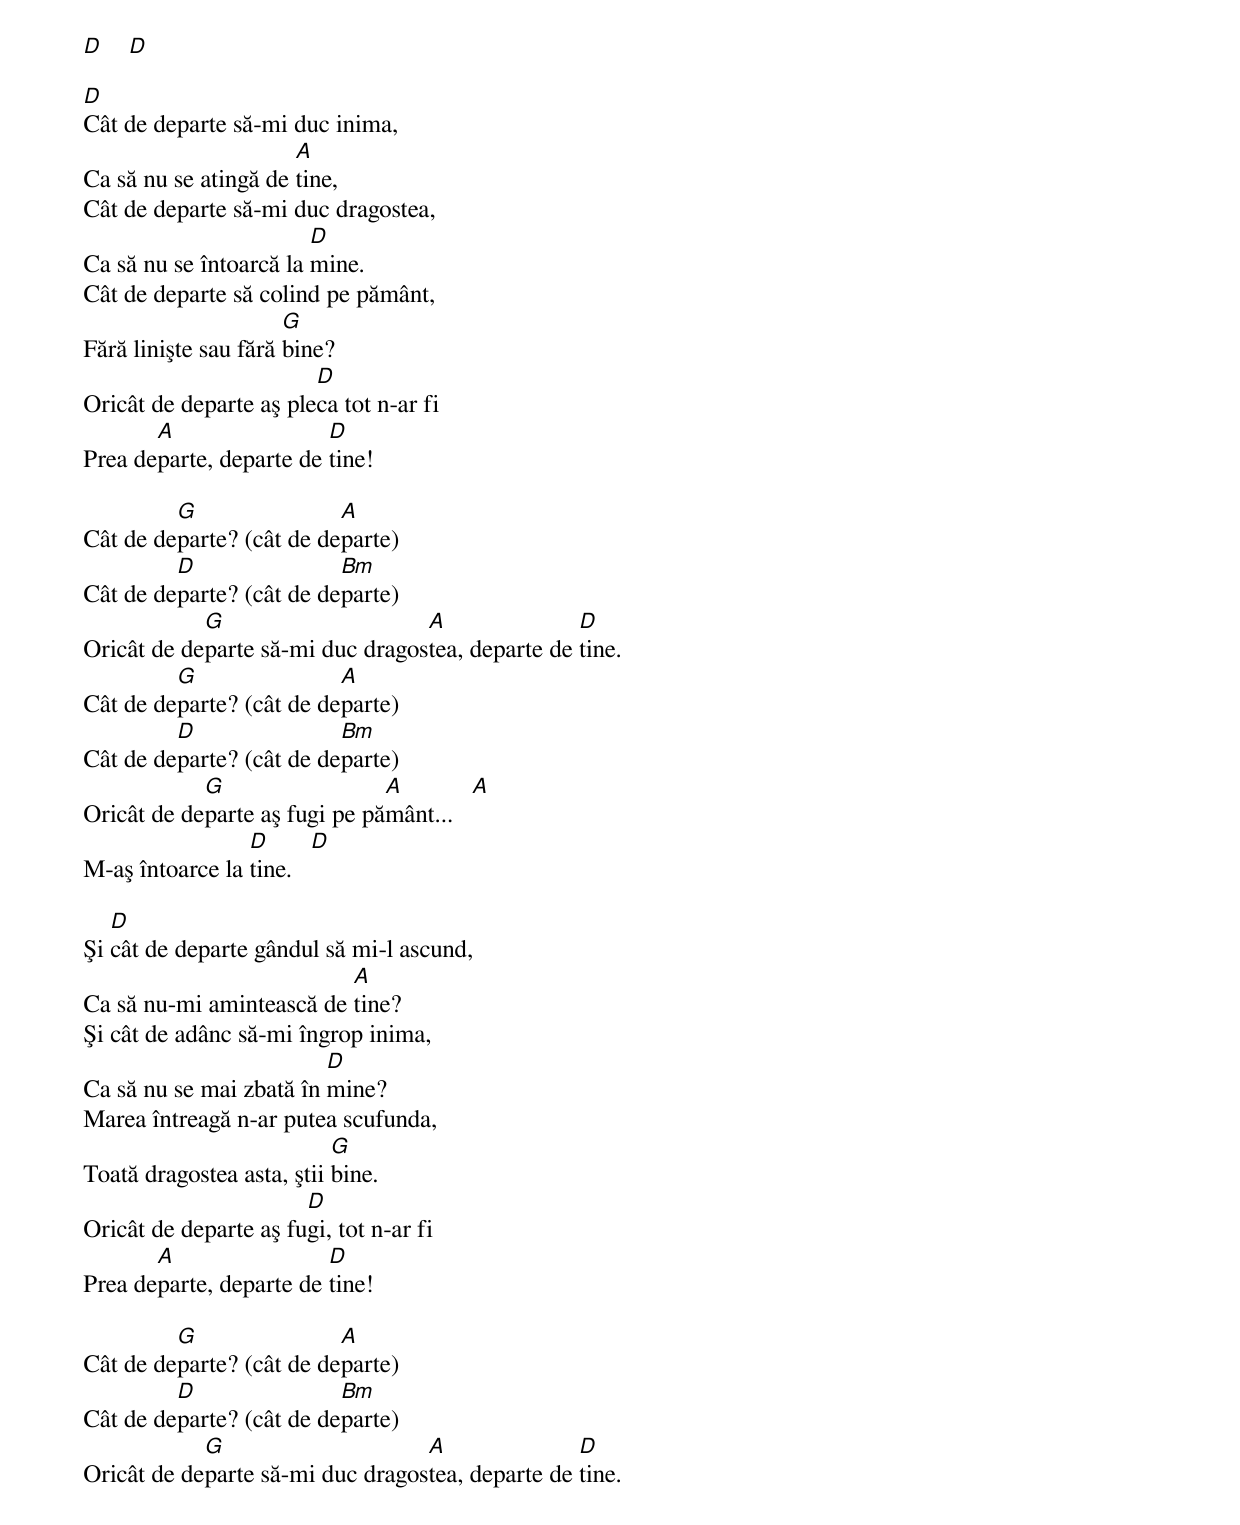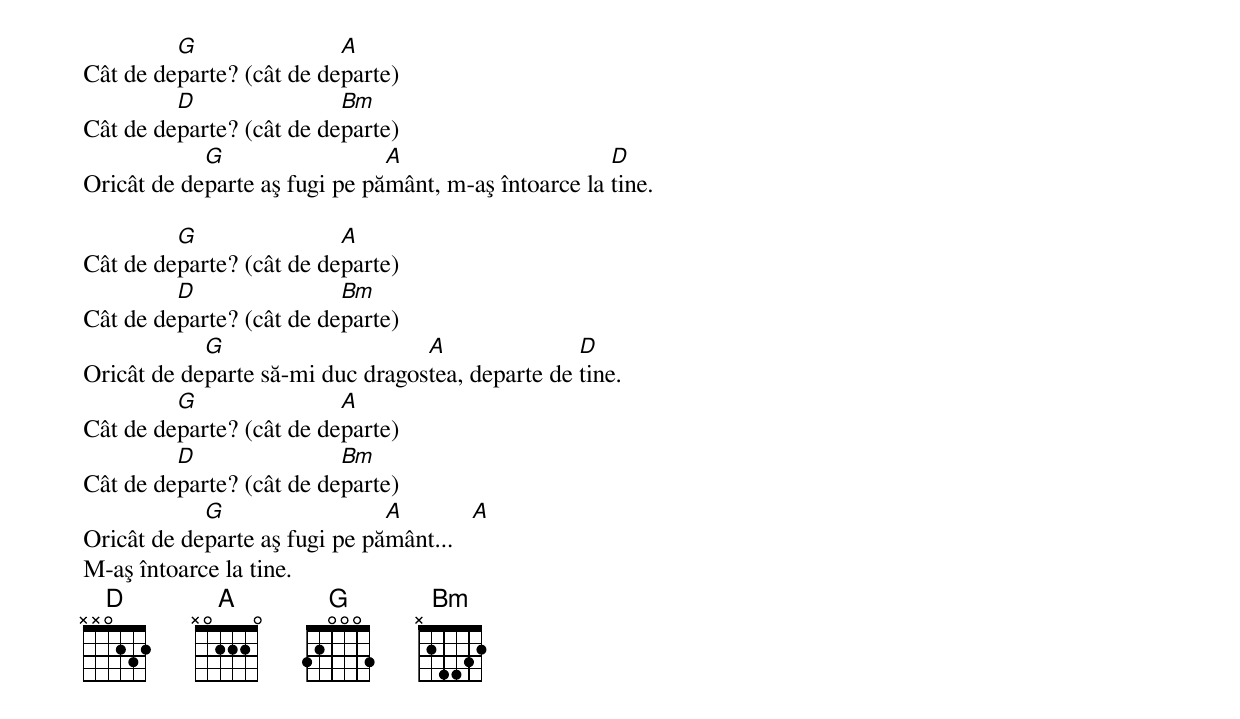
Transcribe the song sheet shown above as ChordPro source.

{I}
[D]    [D]

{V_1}
[D]Cât de departe să-mi duc inima,
Ca să nu se atingă de [A]tine,
Cât de departe să-mi duc dragostea,
Ca să nu se întoarcă la [D]mine.
Cât de departe să colind pe pământ,
Fără linişte sau fără [G]bine?
Oricât de departe aş ple[D]ca tot n-ar fi
Prea de[A]parte, departe de [D]tine!

{C}
Cât de de[G]parte? (cât de de[A]parte)
Cât de de[D]parte? (cât de de[Bm]parte)
Oricât de de[G]parte să-mi duc dragos[A]tea, departe de [D]tine.
Cât de de[G]parte? (cât de de[A]parte)
Cât de de[D]parte? (cât de de[Bm]parte)
Oricât de de[G]parte aş fugi pe pă[A]mânt...   [A]
M-aş întoarce la [D]tine.   [D]

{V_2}
Şi [D]cât de departe gândul să mi-l ascund,
Ca să nu-mi amintească de [A]tine?
Şi cât de adânc să-mi îngrop inima,
Ca să nu se mai zbată în [D]mine?
Marea întreagă n-ar putea scufunda,
Toată dragostea asta, ştii [G]bine.
Oricât de departe aş fu[D]gi, tot n-ar fi
Prea de[A]parte, departe de [D]tine!

{C}
Cât de de[G]parte? (cât de de[A]parte)
Cât de de[D]parte? (cât de de[Bm]parte)
Oricât de de[G]parte să-mi duc dragos[A]tea, departe de [D]tine.
Cât de de[G]parte? (cât de de[A]parte)
Cât de de[D]parte? (cât de de[Bm]parte)
Oricât de de[G]parte aş fugi pe pă[A]mânt, m-aş întoarce la [D]tine.

{C}
Cât de de[G]parte? (cât de de[A]parte)
Cât de de[D]parte? (cât de de[Bm]parte)
Oricât de de[G]parte să-mi duc dragos[A]tea, departe de [D]tine.
Cât de de[G]parte? (cât de de[A]parte)
Cât de de[D]parte? (cât de de[Bm]parte)
Oricât de de[G]parte aş fugi pe pă[A]mânt...   [A]
M-aş întoarce la tine.
